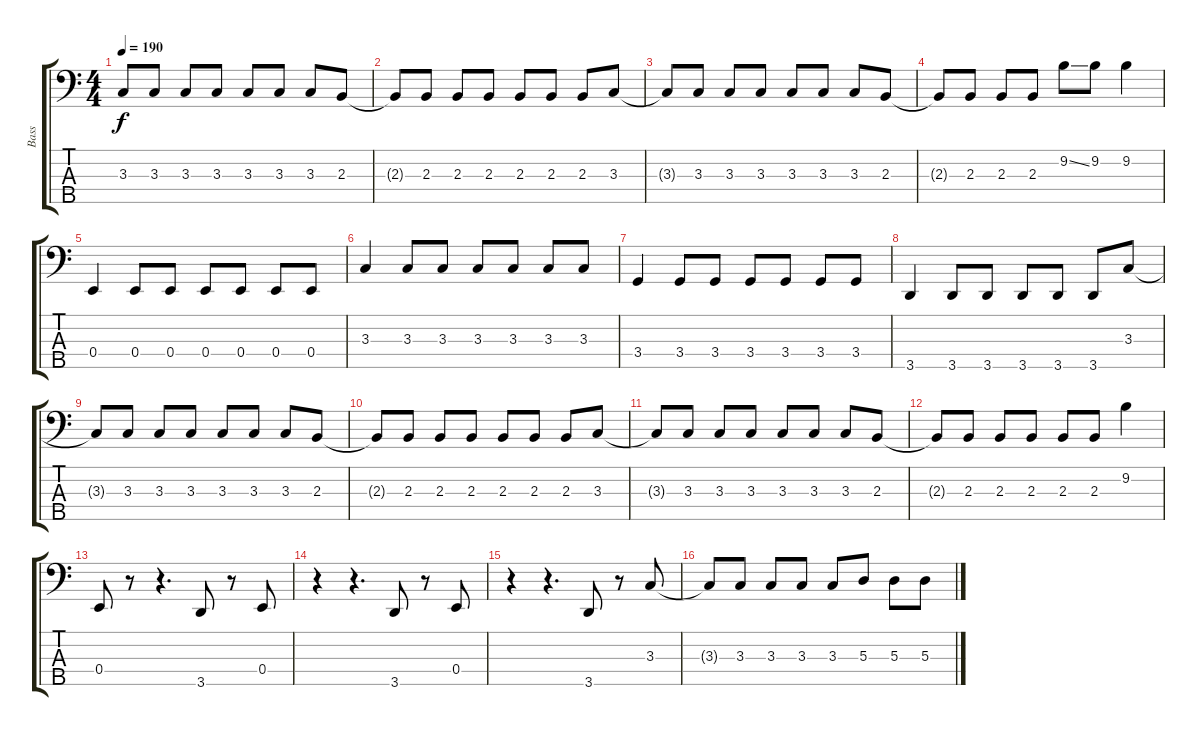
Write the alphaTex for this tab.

\track ("Bass" "Bass") {instrument electricbassfinger}
\staff {score tabs}
\tuning (G2 D2 A1 E1 B0) {hide}
\ts (4 4)
\tempo 190
\clef f4
\ks c
3.3{t}.8{dy f} 3.3.8 3.3.8 3.3.8 3.3.8 3.3.8 3.3.8 2.3.8 |
2.3{t}.8 2.3.8 2.3.8 2.3.8 2.3.8 2.3.8 2.3.8 3.3.8 |
3.3{t}.8 3.3.8 3.3.8 3.3.8 3.3.8 3.3.8 3.3.8 2.3.8 |
2.3{t}.8 2.3.8 2.3.8 2.3.8 9.2{ss}.8 9.2.8 9.2.4 |
0.4.4 0.4.8 0.4.8 0.4.8 0.4.8 0.4.8 0.4.8 |
3.3.4 3.3.8 3.3.8 3.3.8 3.3.8 3.3.8 3.3.8 |
3.4.4 3.4.8 3.4.8 3.4.8 3.4.8 3.4.8 3.4.8 |
3.5.4 3.5.8 3.5.8 3.5.8 3.5.8 3.5.8 3.3.8 |
3.3{t}.8 3.3.8 3.3.8 3.3.8 3.3.8 3.3.8 3.3.8 2.3.8 |
2.3{t}.8 2.3.8 2.3.8 2.3.8 2.3.8 2.3.8 2.3.8 3.3.8 |
3.3{t}.8 3.3.8 3.3.8 3.3.8 3.3.8 3.3.8 3.3.8 2.3.8 |
2.3{t}.8 2.3.8 2.3.8 2.3.8 2.3.8 2.3.8 9.2.4 |
0.4.8 r.8 r.4{d} 3.5.8 r.8 0.4.8 |
r.4 r.4{d} 3.5.8 r.8 0.4.8 |
r.4 r.4{d} 3.5.8 r.8 3.3.8 |
3.3{t}.8 3.3.8 3.3.8 3.3.8 3.3.8 5.3.8 5.3.8 5.3.8
